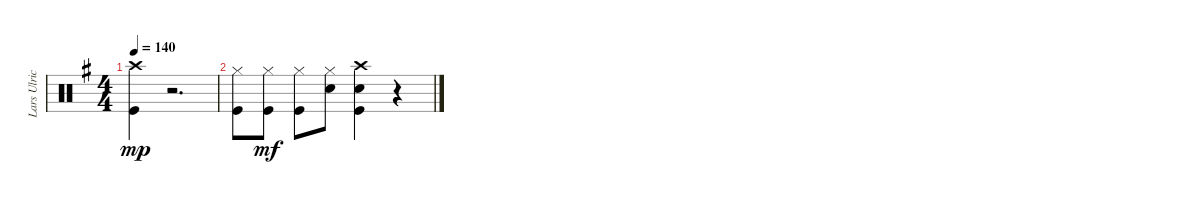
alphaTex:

\track ("Lars Ulrich" "Lars Ulric") {instrument percussion}
\staff {score}
\articulation defaults
\ts (4 4)
\tempo 140
\clef neutral
\ks eminor
("Crash high (hit)" "Kick (hit)").4{dy mp} r.2{d} |
("Hi-Hat (closed)" "Kick (hit)").8 ("Hi-Hat (closed)" "Kick (hit)").8{dy mf} ("Hi-Hat (closed)" "Kick (hit)").8 ("Snare (hit) 2" "Hi-Hat (closed)").8 ("Snare (hit) 2" "Crash high (hit)" "Kick (hit)").4 r.4
